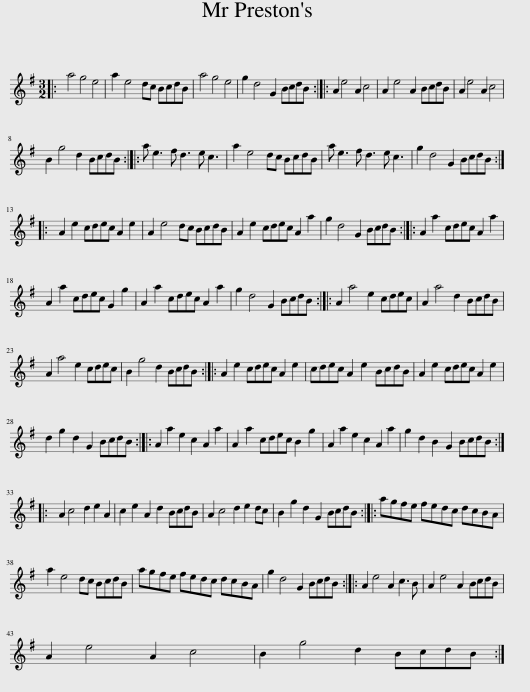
X:1
L:1/8
M:3/2
I:linebreak $
K:G
V:1 treble
V:1
|: a4 g4 e4 | a2 e4 dc BcdB | a4 g4 e4 | g2 d4 G2 BcdB :: A2 e4 A2 c4 | %5
 A2 e4 A2 BcdB | A2 e4 A2 c4 |$ B2 g4 d2 BcdB :: a e3 f d3 e c3 | a2 e4 dc BcdB | %10
 a e3 f d3 e c3 | g2 d4 G2 BcdB ::$ A2 e2 cdec A2 e2 | A2 e4 dc BcdB | A2 e2 cdec A2 a2 | %15
 g2 d4 G2 BcdB :: A2 a2 cdec A2 a2 |$ A2 a2 cdec G2 g2 | A2 a2 cdec A2 a2 | g2 d4 G2 BcdB :: %20
 A2 a4 e2 cdec | A2 a4 d2 BcdB |$ A2 a4 e2 cdec | B2 g4 d2 BcdB :: A2 e2 cdec A2 e2 | %25
 cdec A2 e2 BcdB | A2 e2 cdec A2 e2 |$ d2 g2 d2 G2 BcdB :: A2 a2 e2 c2 A2 a2 | A2 a2 cdec B2 g2 | %30
 A2 a2 e2 c2 A2 a2 | g2 d2 B2 G2 BcdB ::$ A2 c4 d2 e2 A2 | c2 e2 A2 d2 BcdB | A2 c4 d2 e2 dc | %35
 B2 g2 d2 G2 BcdB :: agfe fedc dcBA |$ a2 e4 dc BcdB | agfe fedc dcBA | g2 d4 G2 BcdB :: %40
 A2 e4 A2 c3 B | A2 e4 A2 BcdB |$ A2 e4 A2 c4 | B2 g4 d2 BcdB :| %44
